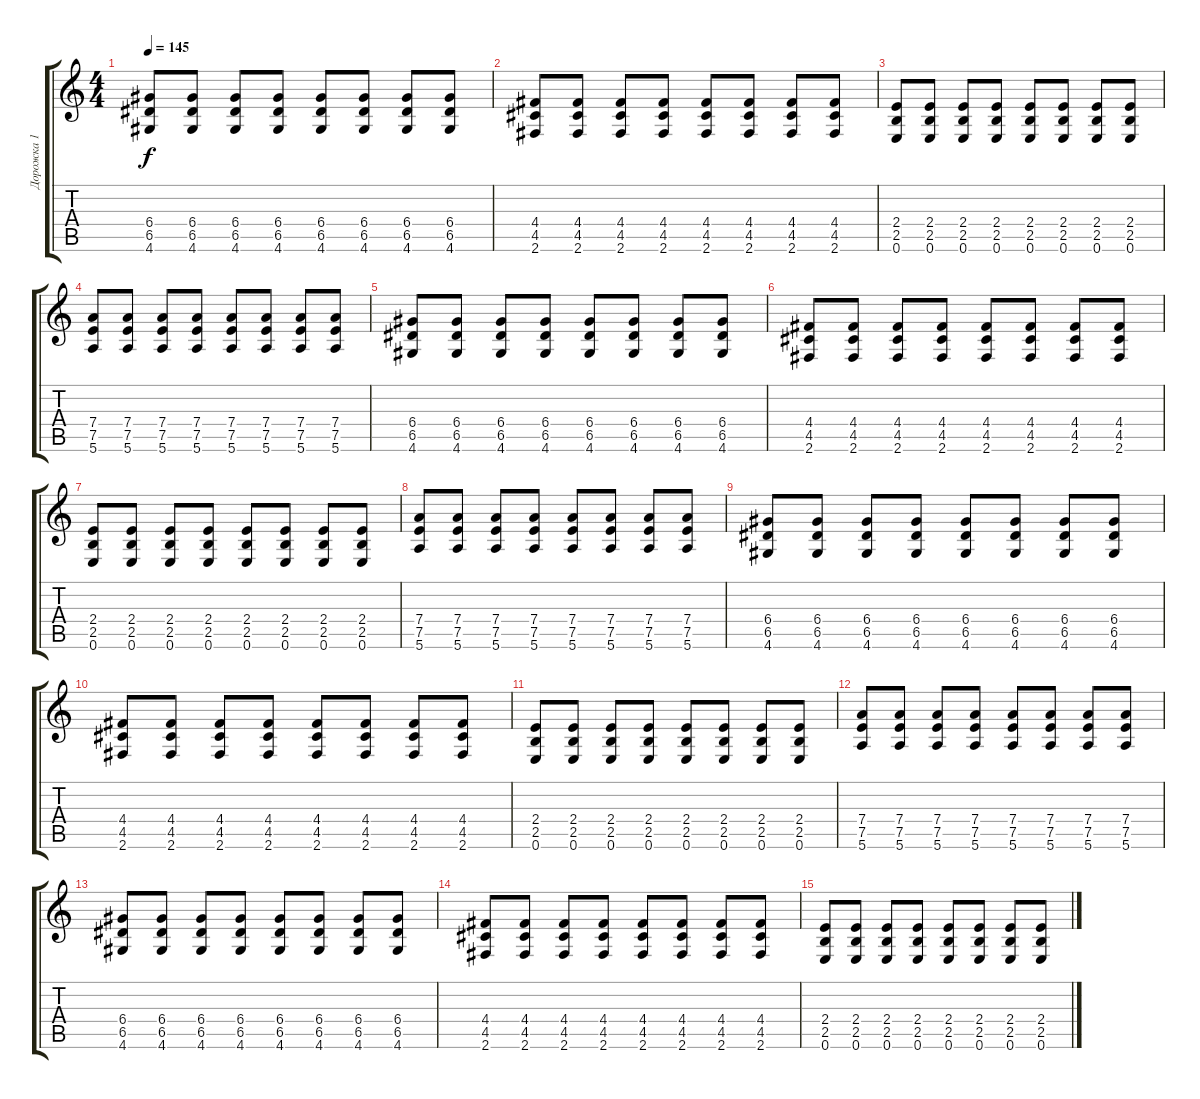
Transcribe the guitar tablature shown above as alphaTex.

\track ("Дорожка 1" "Дорожка 1") {instrument overdrivenguitar}
\staff {score tabs}
\tuning (E4 B3 G3 D3 A2 E2) {hide}
\ts (4 4)
\tempo 145
\clef g2
\ks c
(6.4 6.5 4.6).8{dy f} (6.4 6.5 4.6).8 (6.4 6.5 4.6).8 (6.4 6.5 4.6).8 (6.4 6.5 4.6).8 (6.4 6.5 4.6).8 (6.4 6.5 4.6).8 (6.4 6.5 4.6).8 |
(4.4 4.5 2.6).8 (4.4 4.5 2.6).8 (4.4 4.5 2.6).8 (4.4 4.5 2.6).8 (4.4 4.5 2.6).8 (4.4 4.5 2.6).8 (4.4 4.5 2.6).8 (4.4 4.5 2.6).8 |
(2.4 2.5 0.6).8 (2.4 2.5 0.6).8 (2.4 2.5 0.6).8 (2.4 2.5 0.6).8 (2.4 2.5 0.6).8 (2.4 2.5 0.6).8 (2.4 2.5 0.6).8 (2.4 2.5 0.6).8 |
(7.4 7.5 5.6).8 (7.4 7.5 5.6).8 (7.4 7.5 5.6).8 (7.4 7.5 5.6).8 (7.4 7.5 5.6).8 (7.4 7.5 5.6).8 (7.4 7.5 5.6).8 (7.4 7.5 5.6).8 |
(6.4 6.5 4.6).8 (6.4 6.5 4.6).8 (6.4 6.5 4.6).8 (6.4 6.5 4.6).8 (6.4 6.5 4.6).8 (6.4 6.5 4.6).8 (6.4 6.5 4.6).8 (6.4 6.5 4.6).8 |
(4.4 4.5 2.6).8 (4.4 4.5 2.6).8 (4.4 4.5 2.6).8 (4.4 4.5 2.6).8 (4.4 4.5 2.6).8 (4.4 4.5 2.6).8 (4.4 4.5 2.6).8 (4.4 4.5 2.6).8 |
(2.4 2.5 0.6).8 (2.4 2.5 0.6).8 (2.4 2.5 0.6).8 (2.4 2.5 0.6).8 (2.4 2.5 0.6).8 (2.4 2.5 0.6).8 (2.4 2.5 0.6).8 (2.4 2.5 0.6).8 |
(7.4 7.5 5.6).8 (7.4 7.5 5.6).8 (7.4 7.5 5.6).8 (7.4 7.5 5.6).8 (7.4 7.5 5.6).8 (7.4 7.5 5.6).8 (7.4 7.5 5.6).8 (7.4 7.5 5.6).8 |
(6.4 6.5 4.6).8 (6.4 6.5 4.6).8 (6.4 6.5 4.6).8 (6.4 6.5 4.6).8 (6.4 6.5 4.6).8 (6.4 6.5 4.6).8 (6.4 6.5 4.6).8 (6.4 6.5 4.6).8 |
(4.4 4.5 2.6).8 (4.4 4.5 2.6).8 (4.4 4.5 2.6).8 (4.4 4.5 2.6).8 (4.4 4.5 2.6).8 (4.4 4.5 2.6).8 (4.4 4.5 2.6).8 (4.4 4.5 2.6).8 |
(2.4 2.5 0.6).8 (2.4 2.5 0.6).8 (2.4 2.5 0.6).8 (2.4 2.5 0.6).8 (2.4 2.5 0.6).8 (2.4 2.5 0.6).8 (2.4 2.5 0.6).8 (2.4 2.5 0.6).8 |
(7.4 7.5 5.6).8 (7.4 7.5 5.6).8 (7.4 7.5 5.6).8 (7.4 7.5 5.6).8 (7.4 7.5 5.6).8 (7.4 7.5 5.6).8 (7.4 7.5 5.6).8 (7.4 7.5 5.6).8 |
(6.4 6.5 4.6).8 (6.4 6.5 4.6).8 (6.4 6.5 4.6).8 (6.4 6.5 4.6).8 (6.4 6.5 4.6).8 (6.4 6.5 4.6).8 (6.4 6.5 4.6).8 (6.4 6.5 4.6).8 |
(4.4 4.5 2.6).8 (4.4 4.5 2.6).8 (4.4 4.5 2.6).8 (4.4 4.5 2.6).8 (4.4 4.5 2.6).8 (4.4 4.5 2.6).8 (4.4 4.5 2.6).8 (4.4 4.5 2.6).8 |
(2.4 2.5 0.6).8 (2.4 2.5 0.6).8 (2.4 2.5 0.6).8 (2.4 2.5 0.6).8 (2.4 2.5 0.6).8 (2.4 2.5 0.6).8 (2.4 2.5 0.6).8 (2.4 2.5 0.6).8
